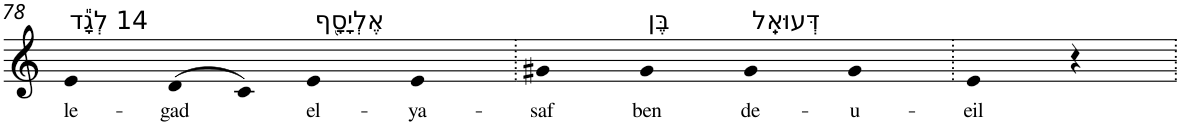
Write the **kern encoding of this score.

**kern	**text
*part1	*part1
*staff1	*staff1
*I"Piano	*
*I'Pno	*
!!LO:PB:g=z
*clefG2	*
*k[]	*
=78	=78
!LO:TX:a:t=14 לְגָ֕ד	!
!	!LO:LY:b
4e	le-
!	!LO:LY:b
(>8d	-gad
8c)	.
!LO:TX:a:t=אֶלְיָסָ֖ף	!
!	!LO:LY:b
4e	el-
!	!LO:LY:b
4e	-ya-
=79.	=79.
!	!LO:LY:b
4g#X	-saf
!LO:TX:a:t=בֶּן	!
!	!LO:LY:b
4g#	ben
!LO:TX:a:t=דְּעוּאֵֽל	!
!	!LO:LY:b
4g#	de-
!	!LO:LY:b
4g#	-u-
=80.	=80.
!	!LO:LY:b
4e	-eil
4r	.
=.	=.
*-	*-
